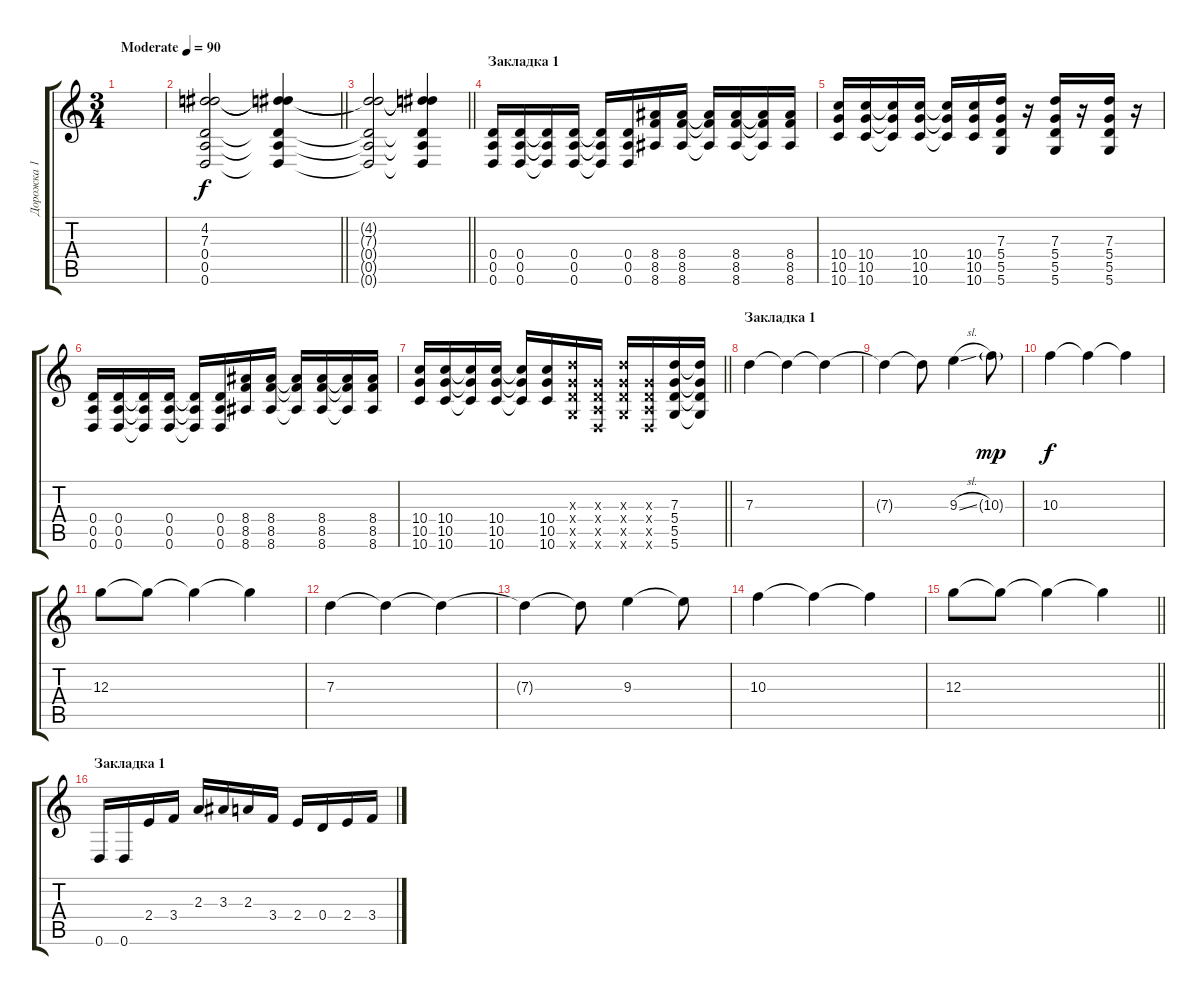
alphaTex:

\track ("Дорожка 1" "Дорожка 1") {instrument distortionguitar}
\staff {score tabs}
\tuning (E4 B3 G3 D3 A2 D2) {hide}
\ts (3 4)
\tempo (90 "Moderate")
\clef g2
\ks c
|
\barLineRight lightlight
(4.2 7.3 0.4 0.5 0.6).2 (4.2{t} 7.3{t} 0.4{t} 0.5{t} 0.6{t}).4 |
\barLineRight lightlight
(4.2{t} 7.3{t} 0.4{t} 0.5{t} 0.6{t}).2 (4.2{t} 7.3{t} 0.4{t} 0.5{t} 0.6{t}).4 |
\section ("" "Закладка 1")
(0.4 0.5 0.6).16 (0.4 0.5 0.6).16 (0.4{t} 0.5{t} 0.6{t}).16 (0.4 0.5 0.6).16 (0.4{t} 0.5{t} 0.6{t}).16 (0.4 0.5 0.6).16 (8.4 8.5 8.6).16 (8.4 8.5 8.6).16 (8.4{t} 8.5{t} 8.6{t}).16 (8.4 8.5 8.6).16 (8.4{t} 8.5{t} 8.6{t}).16 (8.4 8.5 8.6).16 |
(10.4 10.5 10.6).16 (10.4 10.5 10.6).16 (10.4{t} 10.5{t} 10.6{t}).16 (10.4 10.5 10.6).16 (10.4{t} 10.5{t} 10.6{t}).16 (10.4 10.5 10.6).16 (7.3 5.4 5.5 5.6).16 r.16 (7.3 5.4 5.5 5.6).16 r.16 (7.3 5.4 5.5 5.6).16 r.16 |
(0.4 0.5 0.6).16 (0.4 0.5 0.6).16 (0.4{t} 0.5{t} 0.6{t}).16 (0.4 0.5 0.6).16 (0.4{t} 0.5{t} 0.6{t}).16 (0.4 0.5 0.6).16 (8.4 8.5 8.6).16 (8.4 8.5 8.6).16 (8.4{t} 8.5{t} 8.6{t}).16 (8.4 8.5 8.6).16 (8.4{t} 8.5{t} 8.6{t}).16 (8.4 8.5 8.6).16 |
\barLineRight lightlight
(10.4 10.5 10.6).16 (10.4 10.5 10.6).16 (10.4{t} 10.5{t} 10.6{t}).16 (10.4 10.5 10.6).16 (10.4{t} 10.5{t} 10.6{t}).16 (10.4 10.5 10.6).16 (7.3{x} 5.4{x} 5.5{x} 5.6{x}).16 (0.3{x} 0.4{x} 0.5{x} 0.6{x}).16 (7.3{x} 5.4{x} 5.5{x} 5.6{x}).16 (0.3{x} 0.4{x} 0.5{x} 0.6{x}).16 (7.3 5.4 5.5 5.6).16 (7.3{t} 5.4{t} 5.5{t} 5.6{t}).16 |
\section ("" "Закладка 1")
7.3.4 7.3{t}.4 7.3{t}.4 |
7.3{t}.4 7.3{t}.8 9.3{sl}.4 10.3{g}.8{dy mp} |
10.3.4{dy f} 10.3{t}.4 10.3{t}.4 |
12.3.8 12.3{t}.8 12.3{t}.4 12.3{t}.4 |
7.3.4 7.3{t}.4 7.3{t}.4 |
7.3{t}.4 7.3{t}.8 9.3.4 9.3{t}.8 |
10.3.4 10.3{t}.4 10.3{t}.4 |
\barLineRight lightlight
12.3.8 12.3{t}.8 12.3{t}.4 12.3{t}.4 |
\section ("" "Закладка 1")
0.6.16 0.6.16 2.4.16 3.4.16 2.3.16 3.3.16 2.3.16 3.4.16 2.4.16 0.4.16 2.4.16 3.4.16
